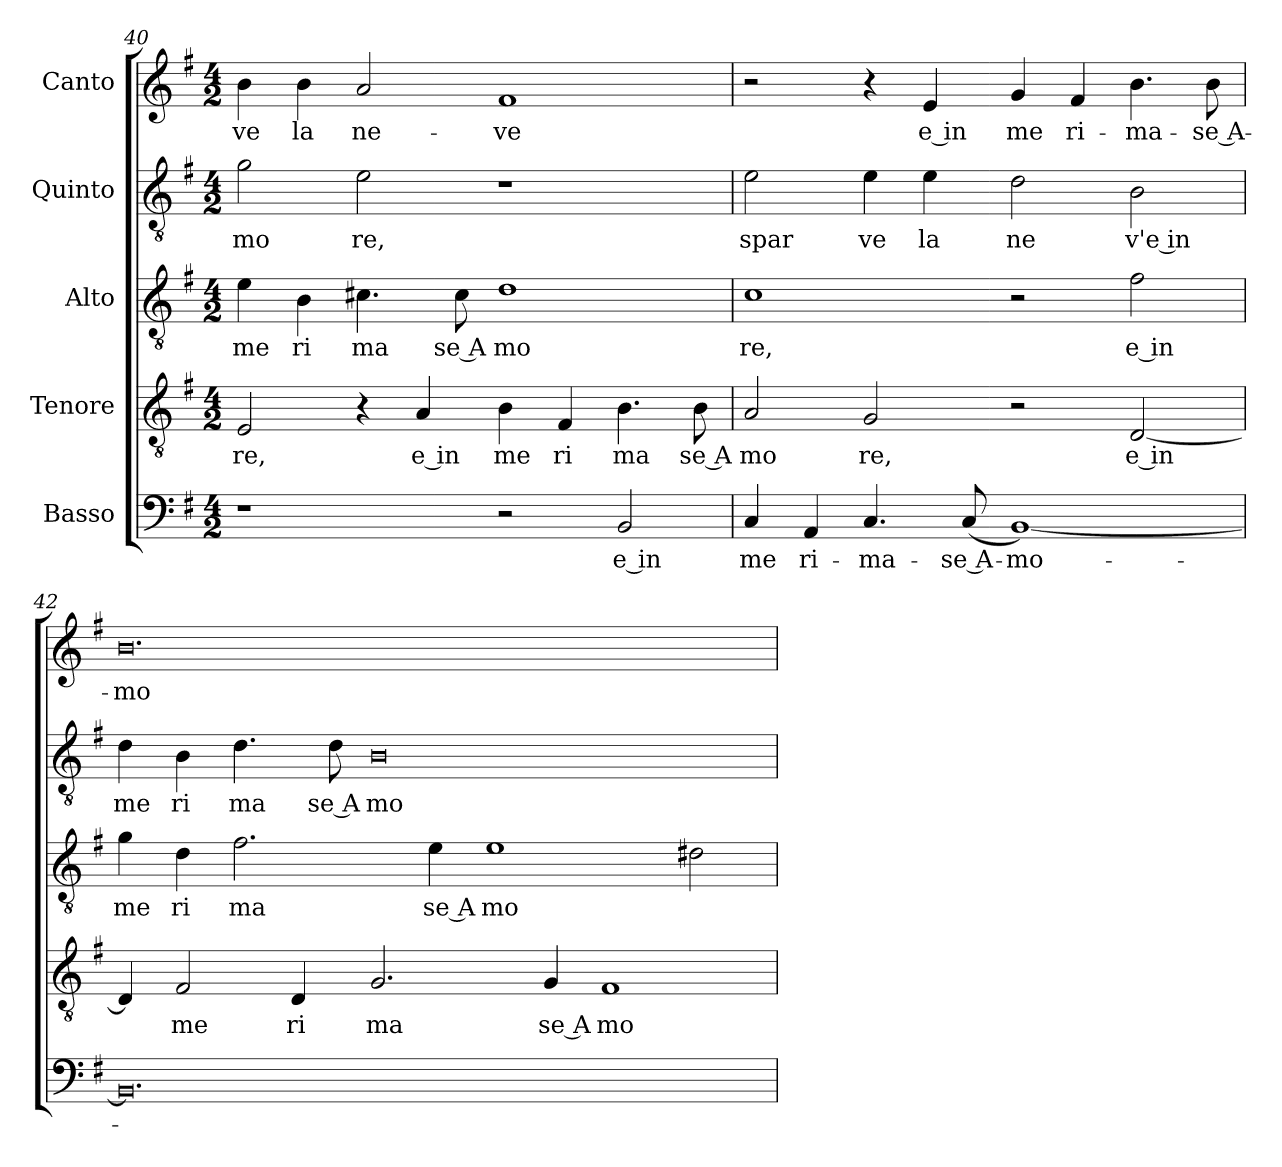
**kern	**text	**kern	**text	**kern	**text	**kern	**text	**kern	**text
*part5	*part5	*part4	*part4	*part3	*part3	*part2	*part2	*part1	*part1
*staff5	*staff5	*staff4	*staff4	*staff3	*staff3	*staff2	*staff2	*staff1	*staff1
*I"Basso	*	*I"Tenore	*	*I"Alto	*	*I"Quinto	*	*I"Canto	*
!!LO:PB:g=z
*clefF4	*	*clefGv2	*	*clefGv2	*	*clefGv2	*	*clefG2	*
*k[f#]	*	*k[f#]	*	*k[f#]	*	*k[f#]	*	*k[f#]	*
*G:	*	*G:	*	*G:	*	*G:	*	*G:	*
*M4/2	*	*M4/2	*	*M4/2	*	*M4/2	*	*M4/2	*
=40	=40	=40	=40	=40	=40	=40	=40	=40	=40
!	!	!	!LO:LY:b:cj	!	!LO:LY:b:cj	!	!LO:LY:b:cj	!	!LO:LY:b:cj
1r	.	2E/	re,	4e\	me	2g\	-mo	4b\	-ve
!	!	!	!	!	!LO:LY:b:cj	!	!	!	!LO:LY:b:cj
.	.	.	.	4B\	ri	.	.	4b\	la
!	!	!	!	!	!LO:LY:b:cj	!	!LO:LY:b:cj	!	!LO:LY:b:cj
.	.	4r	.	4.c#X\	ma	2e\	re,	2a/	ne-
!	!	!	!LO:LY:b:rj	!	!	!	!	!	!
.	.	4A/	e in	.	.	.	.	.	.
!	!	!	!	!	!LO:LY:b:rj	!	!	!	!
.	.	.	.	8c#\	se A	.	.	.	.
!	!	!	!LO:LY:b:cj	!	!LO:LY:b:cj	!	!	!	!LO:LY:b:cj
2r	.	4B\	me	1d	mo	1r	.	1f#	-ve
!	!	!	!LO:LY:b:cj	!	!	!	!	!	!
.	.	4F#/	ri	.	.	.	.	.	.
!	!LO:LY:b:rj	!	!LO:LY:b:cj	!	!	!	!	!	!
2BB/	e in	4.B\	ma	.	.	.	.	.	.
!	!	!	!LO:LY:b:rj	!	!	!	!	!	!
.	.	8B\	se A	.	.	.	.	.	.
=41	=41	=41	=41	=41	=41	=41	=41	=41	=41
!	!LO:LY:b:cj	!	!LO:LY:b:cj	!	!LO:LY:b:cj	!	!LO:LY:b:cj	!	!
4C/	me	2A/	mo	1c	re,	2e\	spar	2r	.
!	!LO:LY:b:cj	!	!	!	!	!	!	!	!
4AA/	ri-	.	.	.	.	.	.	.	.
!	!LO:LY:b:cj	!	!LO:LY:b:cj	!	!	!	!LO:LY:b:cj	!	!
4.C/	-ma-	2G/	re,	.	.	4e\	ve	4r	.
!	!	!	!	!	!	!	!LO:LY:b:cj	!	!LO:LY:b:rj
.	.	.	.	.	.	4e\	la	4e/	e in
!	!LO:LY:b:rj	!	!	!	!	!	!	!	!
(<8C/	-se A-	.	.	.	.	.	.	.	.
!	!LO:LY:b:cj	!	!	!	!	!	!LO:LY:b:cj	!	!LO:LY:b:cj
[<1BB)	-mo-	2r	.	2r	.	2d\	ne	4g/	me
!	!	!	!	!	!	!	!	!	!LO:LY:b:cj
.	.	.	.	.	.	.	.	4f#/	ri-
!	!	!	!LO:LY:b:cj	!	!LO:LY:b:rj	!	!LO:LY:b:rj	!	!LO:LY:b:cj
.	.	[<2D/	e in	2f#\	e in	2B\	v'e in	4.b\	-ma-
!	!	!	!	!	!	!	!	!	!LO:LY:b:rj
.	.	.	.	.	.	.	.	8b\	-se A-
=42	=42	=42	=42	=42	=42	=42	=42	=42	=42
!	!	!	!	!	!LO:LY:b:cj	!	!LO:LY:b:cj	!	!LO:LY:b:cj
0.BB]	.	4D/]	.	4g\	me	4d\	me	0.b>	-mo-
!	!	!	!LO:LY:b:cj	!	!LO:LY:b:cj	!	!LO:LY:b:cj	!	!
.	.	2F#/	me	4d\	ri	4B\	ri	.	.
!	!	!	!	!	!LO:LY:b:cj	!	!LO:LY:b:cj	!	!
.	.	.	.	2.f#\	ma	4.d\	ma	.	.
!	!	!	!LO:LY:b:cj	!	!	!	!	!	!
.	.	4D/	ri	.	.	.	.	.	.
!	!	!	!	!	!	!	!LO:LY:b:rj	!	!
.	.	.	.	.	.	8d\	se A	.	.
!	!	!	!LO:LY:b:cj	!	!	!	!LO:LY:b:cj	!	!
.	.	2.G/	ma	.	.	0B	mo	.	.
!	!	!	!	!	!LO:LY:b:rj	!	!	!	!
.	.	.	.	4e\	se A	.	.	.	.
!	!	!	!	!	!LO:LY:b:cj	!	!	!	!
.	.	.	.	1e	mo	.	.	.	.
!	!	!	!LO:LY:b:rj	!	!	!	!	!	!
.	.	4G/	se A	.	.	.	.	.	.
!	!	!	!LO:LY:b:cj	!	!	!	!	!	!
.	.	1F#	mo	.	.	.	.	.	.
.	.	.	.	2d#X\	.	.	.	.	.
=	=	=	=	=	=	=	=	=	=
*-	*-	*-	*-	*-	*-	*-	*-	*-	*-
